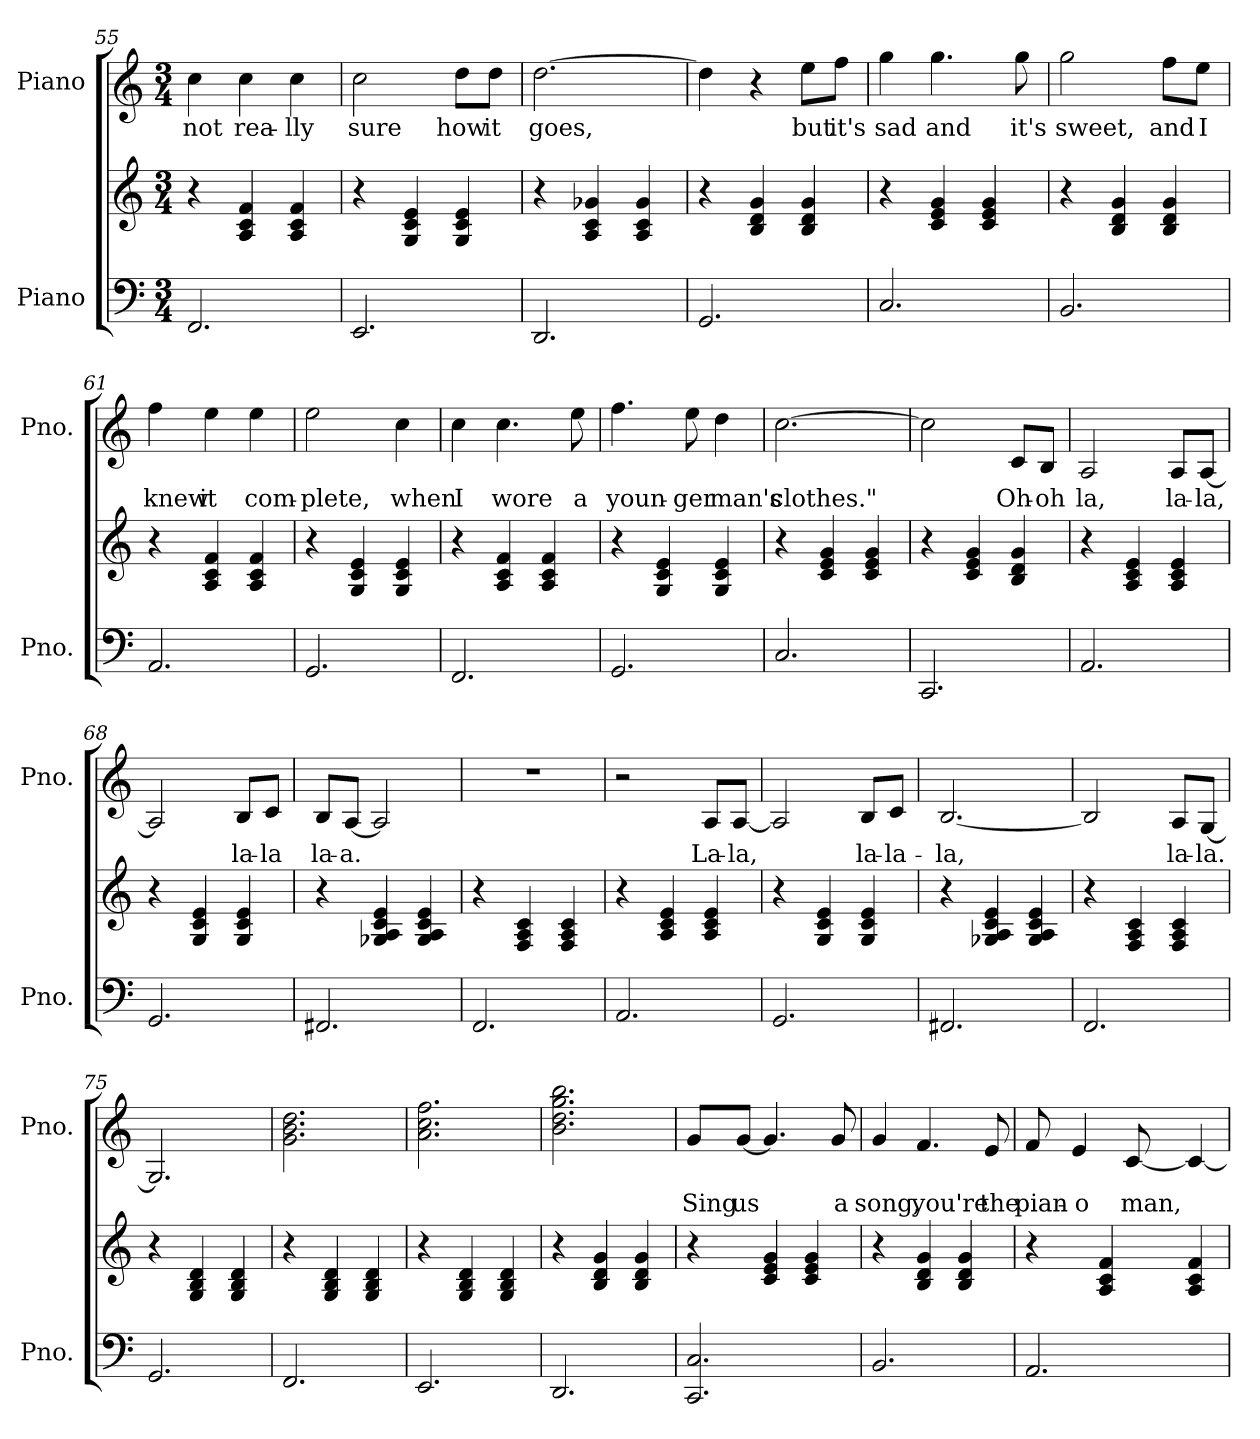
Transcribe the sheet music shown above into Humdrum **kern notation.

**kern	**kern	**kern	**text
*part2	*part2	*part1	*part1
*staff3	*staff2	*staff1	*staff1
*I"Piano	*	*I"Piano	*
*I'Pno.	*	*I'Pno.	*
*clefF4	*clefG2	*clefG2	*
*k[]	*k[]	*k[]	*
*M3/4	*M3/4	*M3/4	*
=55	=55	=55	=55
2.FF/	4r	4cc\	not
.	4A/ 4c/ 4f/	4cc\	rea-
.	4A/ 4c/ 4f/	4cc\	-lly
=56	=56	=56	=56
2.EE/	4r	2cc\	sure
.	4G/ 4c/ 4e/	.	.
.	4G/ 4c/ 4e/	8dd\L	how
.	.	8dd\J	it
=57	=57	=57	=57
2.DD/	4r	[2.dd\	goes,
.	4A/ 4c/ 4g-X/	.	.
.	4A/ 4c/ 4g-/	.	.
=58	=58	=58	=58
2.GG/	4r	4dd\]	.
.	4B/ 4d/ 4g/	4r	.
.	4B/ 4d/ 4g/	8ee\L	but
.	.	8ff\J	it's
=59	=59	=59	=59
2.C/	4r	4gg\	sad
.	4c/ 4e/ 4g/	4.gg\	and
.	4c/ 4e/ 4g/	.	.
.	.	8gg\	it's
!!LO:PB:g=z
=60	=60	=60	=60
2.BB/	4r	2gg\	sweet,
.	4B/ 4d/ 4g/	.	.
.	4B/ 4d/ 4g/	8ff\L	and
.	.	8ee\J	I
=61	=61	=61	=61
2.AA/	4r	4ff\	knew
.	4A/ 4c/ 4f/	4ee\	it
.	4A/ 4c/ 4f/	4ee\	com-
=62	=62	=62	=62
2.GG/	4r	2ee\	-plete,
.	4G/ 4c/ 4e/	.	.
.	4G/ 4c/ 4e/	4cc\	when
=63	=63	=63	=63
2.FF/	4r	4cc\	I
.	4A/ 4c/ 4f/	4.cc\	wore
.	4A/ 4c/ 4f/	.	.
.	.	8ee\	a
=64	=64	=64	=64
2.GG/	4r	4.ff\	youn-
.	4G/ 4c/ 4e/	.	.
.	.	8ee\	-ger
.	4G/ 4c/ 4e/	4dd\	man's
=65	=65	=65	=65
2.C/	4r	[2.cc\	clothes."
.	4c/ 4e/ 4g/	.	.
.	4c/ 4e/ 4g/	.	.
!!LO:LB:g=z
=66	=66	=66	=66
2.CC/	4r	2cc\]	.
.	4c/ 4e/ 4g/	.	.
.	4B/ 4d/ 4g/	8c/L	Oh-
.	.	8B/J	-oh
=67	=67	=67	=67
2.AA/	4r	2A/	la,
.	4A/ 4c/ 4e/	.	.
.	4A/ 4c/ 4e/	8A/L	la-
.	.	[8A/J	-la,
=68	=68	=68	=68
2.GG/	4r	2A/]	.
.	4G/ 4c/ 4e/	.	.
.	4G/ 4c/ 4e/	8B/L	la-
.	.	8c/J	-la
=69	=69	=69	=69
2.FF#X/	4r	8B/L	la-
.	.	[8A/J	-a.
.	4G-X/ 4A/ 4c/ 4e/	2A/]	.
.	4G-/ 4A/ 4c/ 4e/	.	.
=70	=70	=70	=70
2.FF/	4r	2.r	.
.	4F/ 4A/ 4c/	.	.
.	4F/ 4A/ 4c/	.	.
=71	=71	=71	=71
2.AA/	4r	2r	.
.	4A/ 4c/ 4e/	.	.
.	4A/ 4c/ 4e/	8A/L	La-
.	.	[8A/J	-la,
=72	=72	=72	=72
2.GG/	4r	2A/]	.
.	4G/ 4c/ 4e/	.	.
.	4G/ 4c/ 4e/	8B/L	la-
.	.	8c/J	-la-
!!LO:LB:g=z
=73	=73	=73	=73
2.FF#X/	4r	[2.B/	-la,
.	4G-X/ 4A/ 4c/ 4e/	.	.
.	4G-/ 4A/ 4c/ 4e/	.	.
=74	=74	=74	=74
2.FF/	4r	2B/]	.
.	4F/ 4A/ 4c/	.	.
.	4F/ 4A/ 4c/	8A/L	la-
.	.	[8G/J	-la.
=75	=75	=75	=75
2.GG/	4r	2.G/]	.
.	4G/ 4B/ 4d/	.	.
.	4G/ 4B/ 4d/	.	.
=76	=76	=76	=76
2.FF/	4r	2.g\ 2.b\ 2.dd\	.
.	4G/ 4B/ 4d/	.	.
.	4G/ 4B/ 4d/	.	.
=77	=77	=77	=77
2.EE/	4r	2.a\ 2.cc\ 2.ff\	.
.	4G/ 4B/ 4d/	.	.
.	4G/ 4B/ 4d/	.	.
=78	=78	=78	=78
2.DD/	4r	2.b\ 2.dd\ 2.gg\ 2.bb\	.
.	4B/ 4d/ 4g/	.	.
.	4B/ 4d/ 4g/	.	.
=79	=79	=79	=79
2.CC/ 2.C/	4r	8g/L	Sing
.	.	[8g/J	us
.	4c/ 4e/ 4g/	4.g/]	.
.	4c/ 4e/ 4g/	.	.
.	.	8g/	a
!!LO:PB:g=z
=80	=80	=80	=80
2.BB/	4r	4g/	song,
.	4B/ 4d/ 4g/	4.f/	you're
.	4B/ 4d/ 4g/	.	.
.	.	8e/	the
=81	=81	=81	=81
2.AA/	4r	8f/	pian-
.	.	4e/	-o
.	4A/ 4c/ 4f/	.	.
.	.	[8c/	man,
.	4A/ 4c/ 4f/	4c/_	.
=	=	=	=
*-	*-	*-	*-
